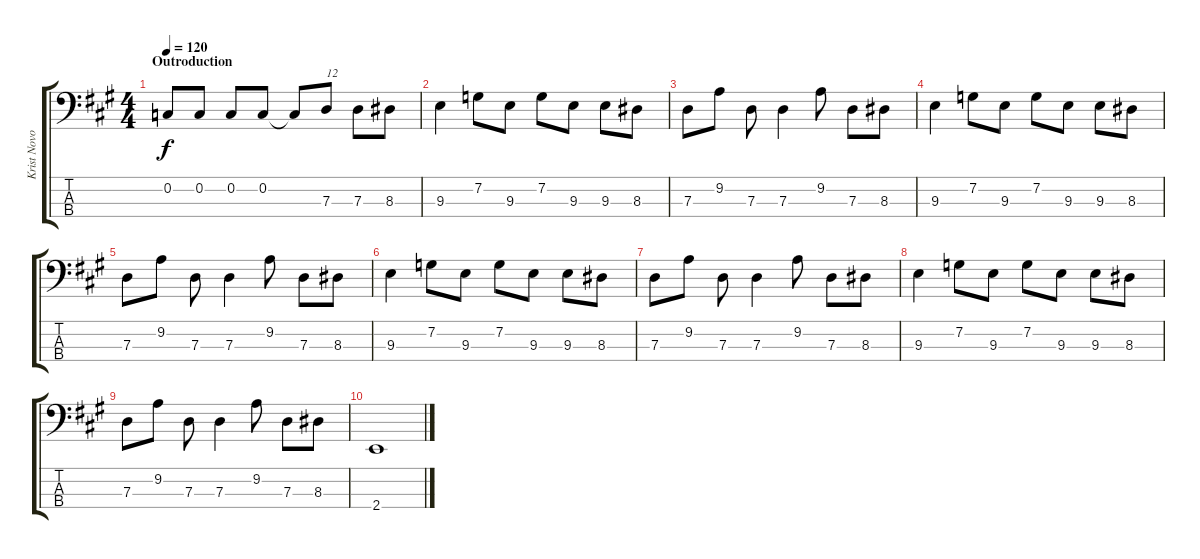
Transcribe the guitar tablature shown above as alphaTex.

\track ("Krist Novoselic (Bass)" "Krist Novo") {instrument electricbasspick}
\staff {score tabs}
\tuning (F2 C2 G1 D1) {hide}
\ts (4 4)
\section ("" "Outroduction")
\tempo 120
\clef f4
\ks a
0.2.8{dy f} 0.2.8 0.2.8 0.2.8 0.2{t}.8 7.3.8{txt "12" volume 12} 7.3.8 8.3.8 |
9.3.4 7.2.8 9.3.8 7.2.8 9.3.8 9.3.8 8.3.8 |
7.3.8 9.2.8 7.3.8 7.3.4 9.2.8 7.3.8 8.3.8 |
9.3.4 7.2.8 9.3.8 7.2.8 9.3.8 9.3.8 8.3.8 |
7.3.8 9.2.8 7.3.8 7.3.4 9.2.8 7.3.8 8.3.8 |
9.3.4 7.2.8 9.3.8 7.2.8 9.3.8 9.3.8 8.3.8 |
7.3.8 9.2.8 7.3.8 7.3.4 9.2.8 7.3.8 8.3.8 |
9.3.4 7.2.8 9.3.8 7.2.8 9.3.8 9.3.8 8.3.8 |
7.3.8 9.2.8 7.3.8 7.3.4 9.2.8 7.3.8 8.3.8 |
2.4.1
